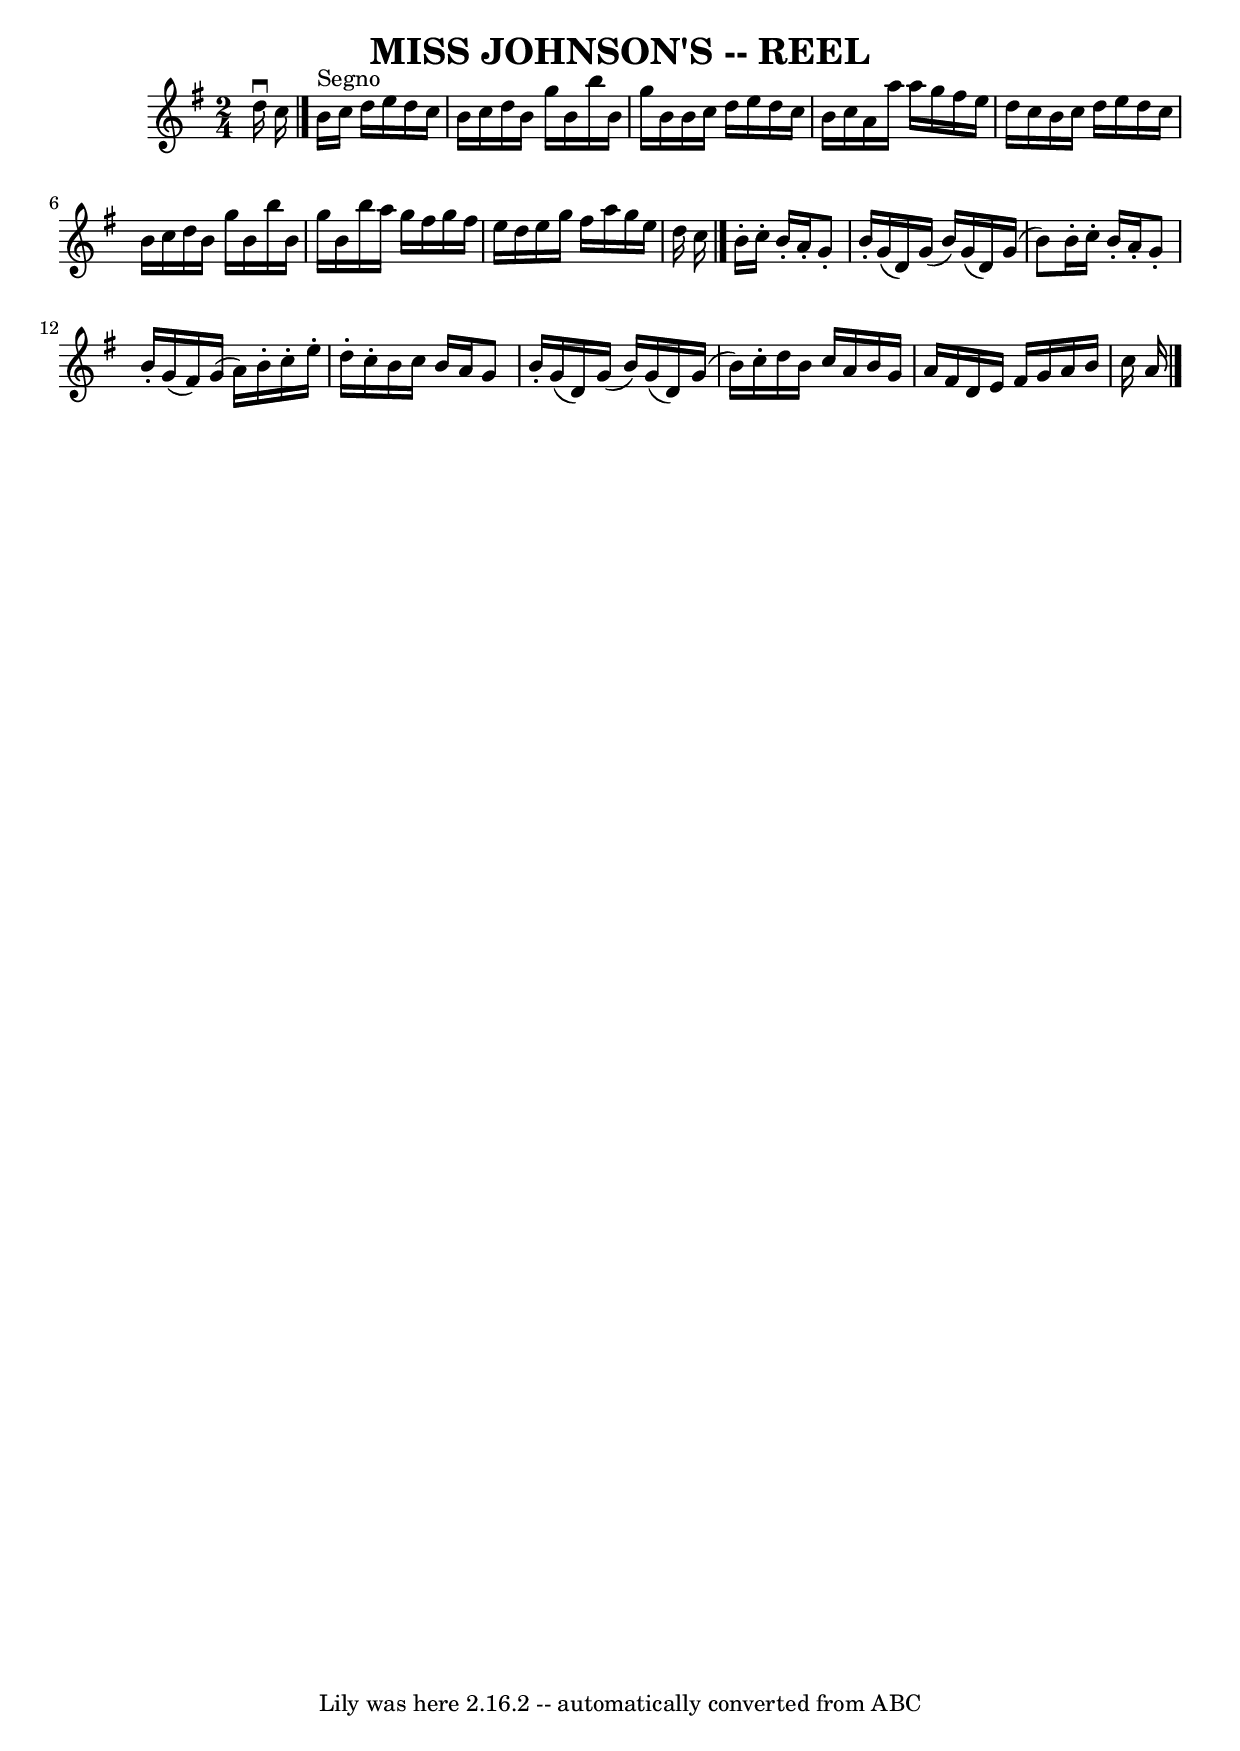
\version "2.7.40"
\include "Mammoth.ily"
\header {
	%% book = "Ryan's Mammoth Collection of Fiddle Tunes"
	crossRefNumber = "1"
	footnotes = ""
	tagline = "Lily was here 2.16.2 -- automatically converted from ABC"
	title = "MISS JOHNSON'S -- REEL"
}
voicedefault =  {


\time 2/4 \key g \major d''16^\downbow c''16      \bar "|." b'16 
^"Segno" c''16 d''16 e''16 d''16 c''16 b'16 c''16    
|
 d''16 b'16 g''16 b'16 b''16 b'16 g''16 b'16    
|
 b'16 c''16 d''16 e''16 d''16 c''16 b'16 c''16   
 |
 a'16 a''16 a''16 g''16 fis''16 e''16 d''16    
c''16        |
 b'16 c''16 d''16 e''16 d''16 c''16    
b'16 c''16    |
 d''16 b'16 g''16 b'16 b''16 b'16    
g''16 b'16    |
 b''16 a''16 g''16 fis''16 g''16    
fis''16 e''16 d''16    |
 e''16 g''16 fis''16 a''16    
g''16 e''16 d''16 c''16    \bar "|." b'16 -. c''16 -. b'16 -.  
 a'16 -. g'8 -. b'16 -. g'16 (|
 d'16) g'16 (b'16)  
 g'16 (d'16) g'16 (b'8)   |
 b'16 -. c''16 -. b'16 -. 
 a'16 -. g'8 -. b'16 -. g'16 (|
 fis'16) g'16 (a'16  
-) b'16 -. c''16 -. e''16 -. d''16 -. c''16 -.       |
 b'16  
 c''16 b'16 a'16 g'8 b'16 -. g'16 (|
 d'16) g'16 
(b'16) g'16 (d'16) g'16 (b'16) c''16 -.   |
   
d''16 b'16 c''16 a'16 b'16 g'16 a'16 fis'16    |
   
d'16 e'16 fis'16 g'16 a'16 b'16 c''16 a'16      \bar "|."  
 
}

\score{
    <<

	\context Staff="default"
	{
	    \voicedefault 
	}

    >>
	\layout {
	}
	\midi {}
}
